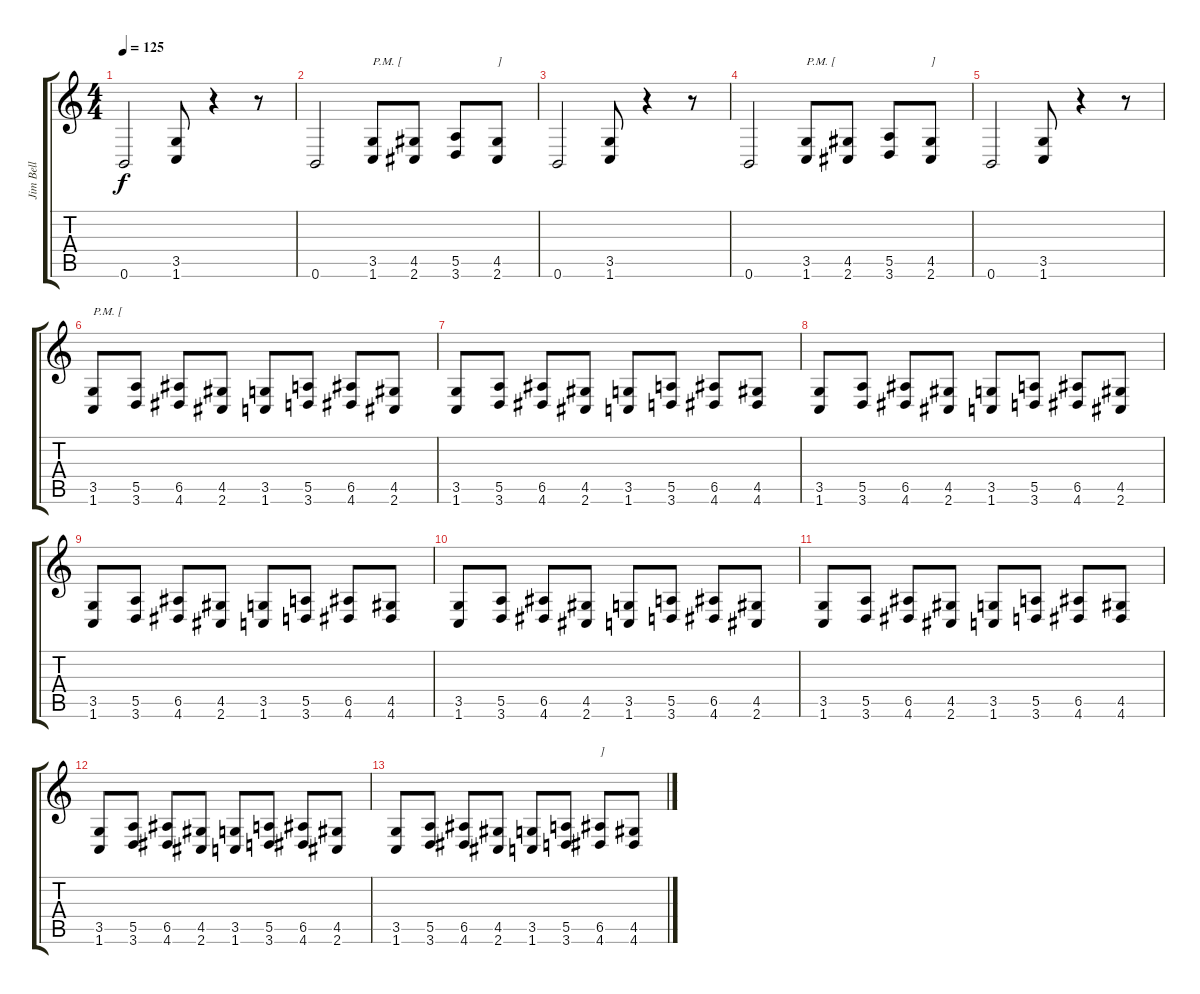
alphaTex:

\track ("Jim Bell" "Jim Bell") {instrument overdrivenguitar}
\staff {score tabs}
\tuning (B3 Gb3 D3 A2 E2 B1) {hide}
\ts (4 4)
\tempo 125
\clef g2
\ks c
0.6.2{dy f} (3.5 1.6).8 r.4 r.8 |
0.6.2 (3.5 1.6).8{txt "P.M. ["} (4.5 2.6).8 (5.5 3.6).8 (4.5 2.6).8{txt "]"} |
0.6.2 (3.5 1.6).8 r.4 r.8 |
0.6.2 (3.5 1.6).8{txt "P.M. ["} (4.5 2.6).8 (5.5 3.6).8 (4.5 2.6).8{txt "]"} |
0.6.2 (3.5 1.6).8 r.4 r.8 |
(3.5 1.6).8{txt "P.M. ["} (5.5 3.6).8 (6.5 4.6).8 (4.5 2.6).8 (3.5 1.6).8 (5.5 3.6).8 (6.5 4.6).8 (4.5 2.6).8 |
(3.5 1.6).8 (5.5 3.6).8 (6.5 4.6).8 (4.5 2.6).8 (3.5 1.6).8 (5.5 3.6).8 (6.5 4.6).8 (4.5 4.6).8 |
(3.5 1.6).8 (5.5 3.6).8 (6.5 4.6).8 (4.5 2.6).8 (3.5 1.6).8 (5.5 3.6).8 (6.5 4.6).8 (4.5 2.6).8 |
(3.5 1.6).8 (5.5 3.6).8 (6.5 4.6).8 (4.5 2.6).8 (3.5 1.6).8 (5.5 3.6).8 (6.5 4.6).8 (4.5 4.6).8 |
(3.5 1.6).8 (5.5 3.6).8 (6.5 4.6).8 (4.5 2.6).8 (3.5 1.6).8 (5.5 3.6).8 (6.5 4.6).8 (4.5 2.6).8 |
(3.5 1.6).8 (5.5 3.6).8 (6.5 4.6).8 (4.5 2.6).8 (3.5 1.6).8 (5.5 3.6).8 (6.5 4.6).8 (4.5 4.6).8 |
(3.5 1.6).8 (5.5 3.6).8 (6.5 4.6).8 (4.5 2.6).8 (3.5 1.6).8 (5.5 3.6).8 (6.5 4.6).8 (4.5 2.6).8 |
(3.5 1.6).8 (5.5 3.6).8 (6.5 4.6).8 (4.5 2.6).8 (3.5 1.6).8 (5.5 3.6).8 (6.5 4.6).8{txt "]"} (4.5 4.6).8
